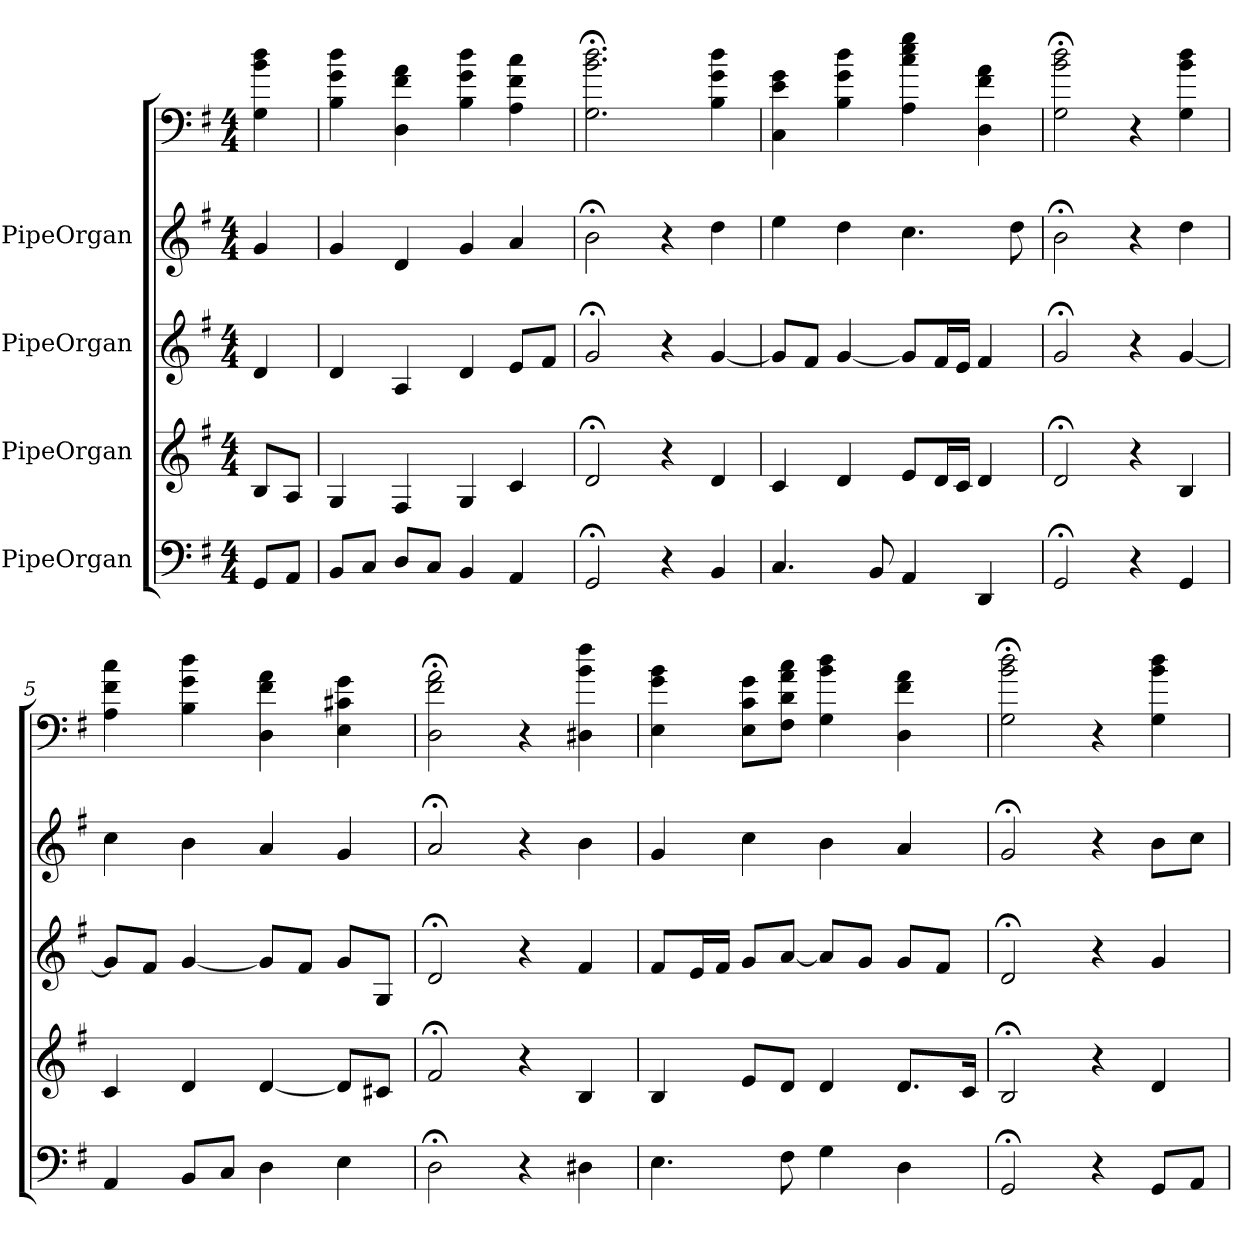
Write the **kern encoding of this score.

**kern	**kern	**kern	**kern	**kern
*part5	*part4	*part3	*part2	*part1
*staff5	*staff4	*staff3	*staff2	*staff1
*I"PipeOrgan	*I"PipeOrgan	*I"PipeOrgan	*I"PipeOrgan	*
*k[f#]	*k[f#]	*k[f#]	*k[f#]	*k[f#]
*G:	*G:	*G:	*G:	*G:
*M4/4	*M4/4	*M4/4	*M4/4	*M4/4
*MM60	*MM60	*MM60	*MM60	*MM60
=	=	=	=	=
8GGL	8BL	4d	4g	4G 4b 4dd
8AAJ	8AJ	.	.	.
=1	=1	=1	=1	=1
8BBL	4G	4d	4g	4B 4g 4dd
8CJ	.	.	.	.
8DL	4F#	4A	4d	4D 4f# 4a
8CJ	.	.	.	.
4BB	4G	4d	4g	4B 4g 4dd
4AA	4c	8eL	4a	4A 4f# 4cc
.	.	8f#J	.	.
=2	=2	=2	=2	=2
2GG;<	2d;<	2g;<	2b;<	2.G;< 2.b;< 2.dd;<
4r	4r	4r	4r	.
4BB	4d	[4g	4dd	4B 4g 4dd
=3	=3	=3	=3	=3
4.C	4c	8gL]	4ee	4C 4e 4g
.	.	8f#J	.	.
.	4d	[4g	4dd	4B 4g 4dd
8BB	.	.	.	.
4AA	8eL	8gL]	4.cc	4A 4cc 4ee 4gg
.	16dL	16f#L	.	.
.	16cJJ	16eJJ	.	.
4DD	4d	4f#	.	4D 4f# 4a
.	.	.	8dd	.
=4	=4	=4	=4	=4
2GG;<	2d;<	2g;<	2b;<	2G;< 2b;< 2dd;<
4r	4r	4r	4r	4r
4GG	4B	[4g	4dd	4G 4b 4dd
=5	=5	=5	=5	=5
4AA	4c	8gL]	4cc	4A 4f# 4cc
.	.	8f#J	.	.
8BBL	4d	[4g	4b	4B 4g 4dd
8CJ	.	.	.	.
4D	[4d	8gL]	4a	4D 4f# 4a
.	.	8f#J	.	.
4E	8dL]	8gL	4g	4E 4c#X 4g
.	8c#XJ	8GJ	.	.
=6	=6	=6	=6	=6
2D;<	2f#;<	2d;<	2a;<	2D;< 2f#;< 2a;<
4r	4r	4r	4r	4r
4D#X	4B	4f#	4b	4D#X 4b 4ff#
=7	=7	=7	=7	=7
4.E	4B	8f#L	4g	4E 4g 4b
.	.	16eL	.	.
.	.	16f#JJ	.	.
.	8eL	8gL	4cc	8E 8c 8gL
8F#	8dJ	[8aJ	.	8F# 8d 8a 8ccJ
4G	4d	8aL]	4b	4G 4b 4dd
.	.	8gJ	.	.
4D	8.dL	8gL	4a	4D 4f# 4a
.	.	8f#J	.	.
.	16cJk	.	.	.
=8	=8	=8	=8	=8
2GG;<	2B;<	2d;<	2g;<	2G;< 2b;< 2dd;<
4r	4r	4r	4r	4r
8GGL	4d	4g	8bL	4G 4b 4dd
8AAJ	.	.	8ccJ	.
=	=	=	=	=
*-	*-	*-	*-	*-
